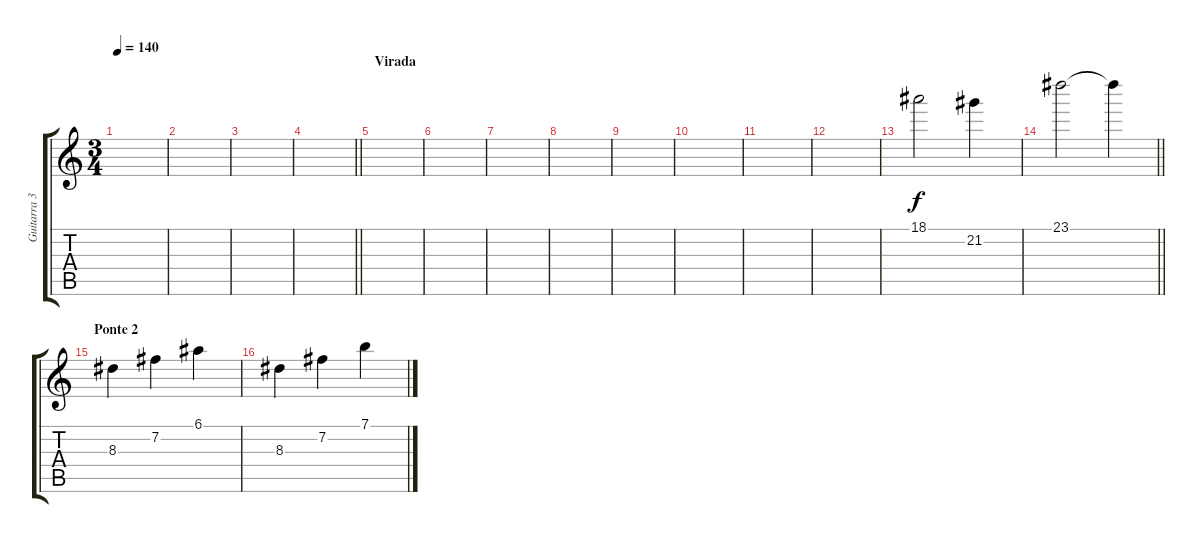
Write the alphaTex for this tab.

\track ("Guitarra 3" "Guitarra 3") {instrument acousticguitarsteel}
\staff {score tabs}
\tuning (E4 B3 G3 D3 A2 E2) {hide}
\ts (3 4)
\tempo 140
\clef g2
\ks c
|
|
|
\barLineRight lightlight
|
\section ("" "Virada")
|
|
|
|
|
|
|
|
18.1.2{volume 12 balance 8} 21.2.4 |
\barLineRight lightlight
23.1.2 23.1{t}.4 |
\section ("" "Ponte 2")
8.3.4{volume 8 balance 0} 7.2.4 6.1.4 |
8.3.4 7.2.4 7.1.4
